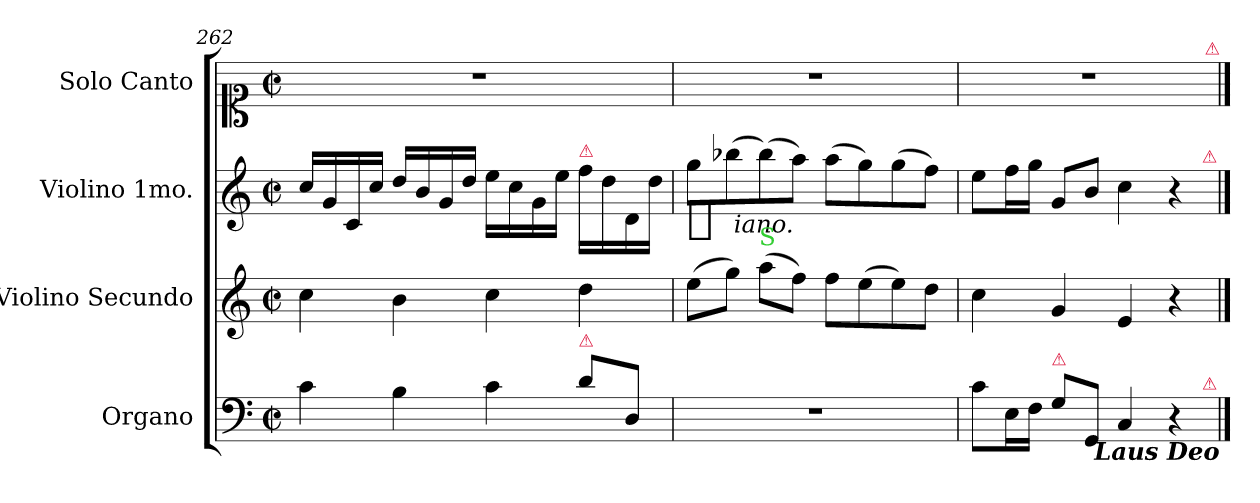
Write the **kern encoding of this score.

**kern	**kern	**kern	**dynam	**kern
*part4	*part3	*part2	*part2	*part1
*staff4	*staff3	*staff2	*staff2	*staff1
*I"Organo	*I"Violino Secundo	*I"Violino 1mo.	*	*I"Solo Canto
*I'Org.	*	*I'V-no 1mo	*	*I'C.
*clefF4	*clefG2	*clefG2	*	*clefC1
*k[]	*k[]	*k[]	*	*k[]
*M2/2	*M2/2	*M2/2	*	*M2/2
*met(c|)	*met(c|)	*met(c|)	*	*met(c|)
=262	=262	=262	=262	=262
4c\	4cc\	16cc/LL	.	1r
.	.	16g/	.	.
.	.	16c/	.	.
.	.	16cc/JJ	.	.
4B\	4b\	16dd/LL	.	.
.	.	16b/	.	.
.	.	16g/	.	.
.	.	16dd/JJ	.	.
4c\	4cc\	16ee\LL	.	.
.	.	16cc\	.	.
.	.	16g\	.	.
.	.	16ee\JJ	.	.
!	!	!LO:TX:a:color=crimson:t=⚠	!	!
!LO:TX:a:color=crimson:t=⚠	!	!	!	!
8d\L	4dd\	16ff\LL	.	.
.	.	16dd\	.	.
8D/J	.	16d/	.	.
.	.	16dd\JJ	.	.
=263	=263	=263	=263	=263
!	!	!	!LO:DY:b:t=%s iano.	!
1r	(>8ee\L	8gg\L	p	1r
.	8gg\J)	(>8bb-X\	.	.
!	!LO:TX:a:color=limegreen:t=S	!	!	!
.	(>8aa\L	(>8bb-\)	.	.
.	8ff\J)	8aa\J)	.	.
.	8ff\L	(>8aa\L	.	.
.	(>8ee\	8gg\)	.	.
.	8ee\)	(>8gg\	.	.
.	8dd\J	8ff\J)	.	.
=264	=264	=264	=264	=264
8c\L	4cc\	8ee\L	.	1r
16E\L	.	16ff\L	.	.
16F\JJ	.	16gg\JJ	.	.
!LO:TX:a:color=crimson:t=⚠	!	!	!	!
8G\L	4g/	8g/L	.	.
8GG/J	.	8b/J	.	.
4C/	4e/	4cc\	.	.
4r	4r	4r	.	.
!	!	!	!	!LO:TX:a:color=crimson:t=⚠
!	!	!LO:TX:a:color=crimson:t=⚠	!	!
!LO:TX:b:Bi:t=Laus Deo	!	!	!	!
!LO:TX:a:color=crimson:t=⚠	!	!	!	!
==	==	==	==	==
*-	*-	*-	*-	*-
